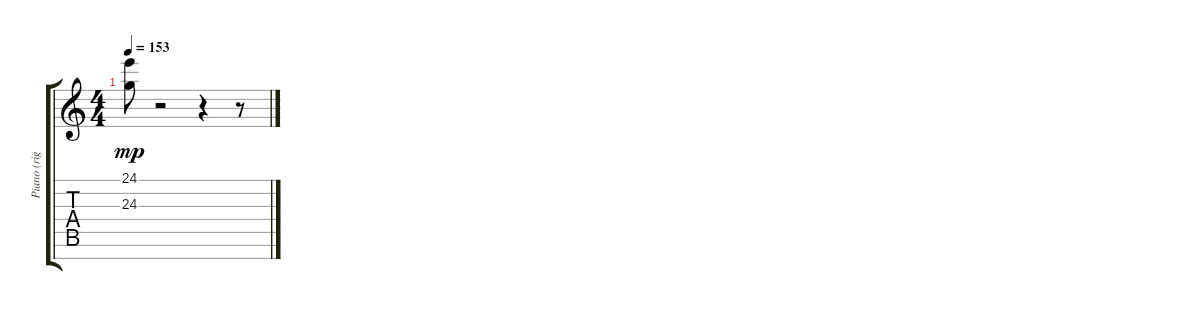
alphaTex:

\track ("Piano (right hand)" "Piano (rig") {instrument brightacousticpiano}
\staff {score tabs}
\tuning (E4 B3 G3 D3 A2 E2 B1) {hide}
\ts (4 4)
\tempo 153
\clef g2
\ks c
(24.1 24.3).8{dy mp} r.2 r.4 r.8
